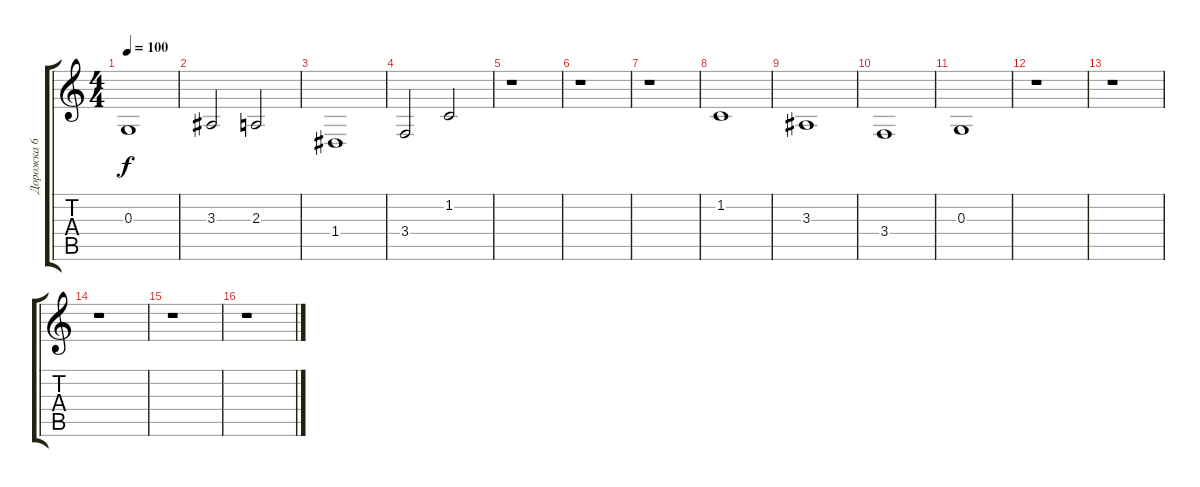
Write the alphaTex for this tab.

\track ("Дорожка 6" "Дорожка 6") {instrument stringensemble1}
\staff {score tabs}
\tuning (E4 B3 G3 D3 A2 E2) {hide}
\ts (4 4)
\tempo 100
\clef g2
\ks c
0.3.1{dy f} |
3.3.2 2.3.2 |
1.4.1 |
3.4.2 1.2.2 |
r.1 |
r.1 |
r.1 |
1.2.1 |
3.3.1 |
3.4.1 |
0.3.1 |
r.1 |
r.1 |
r.1 |
r.1 |
r.1
